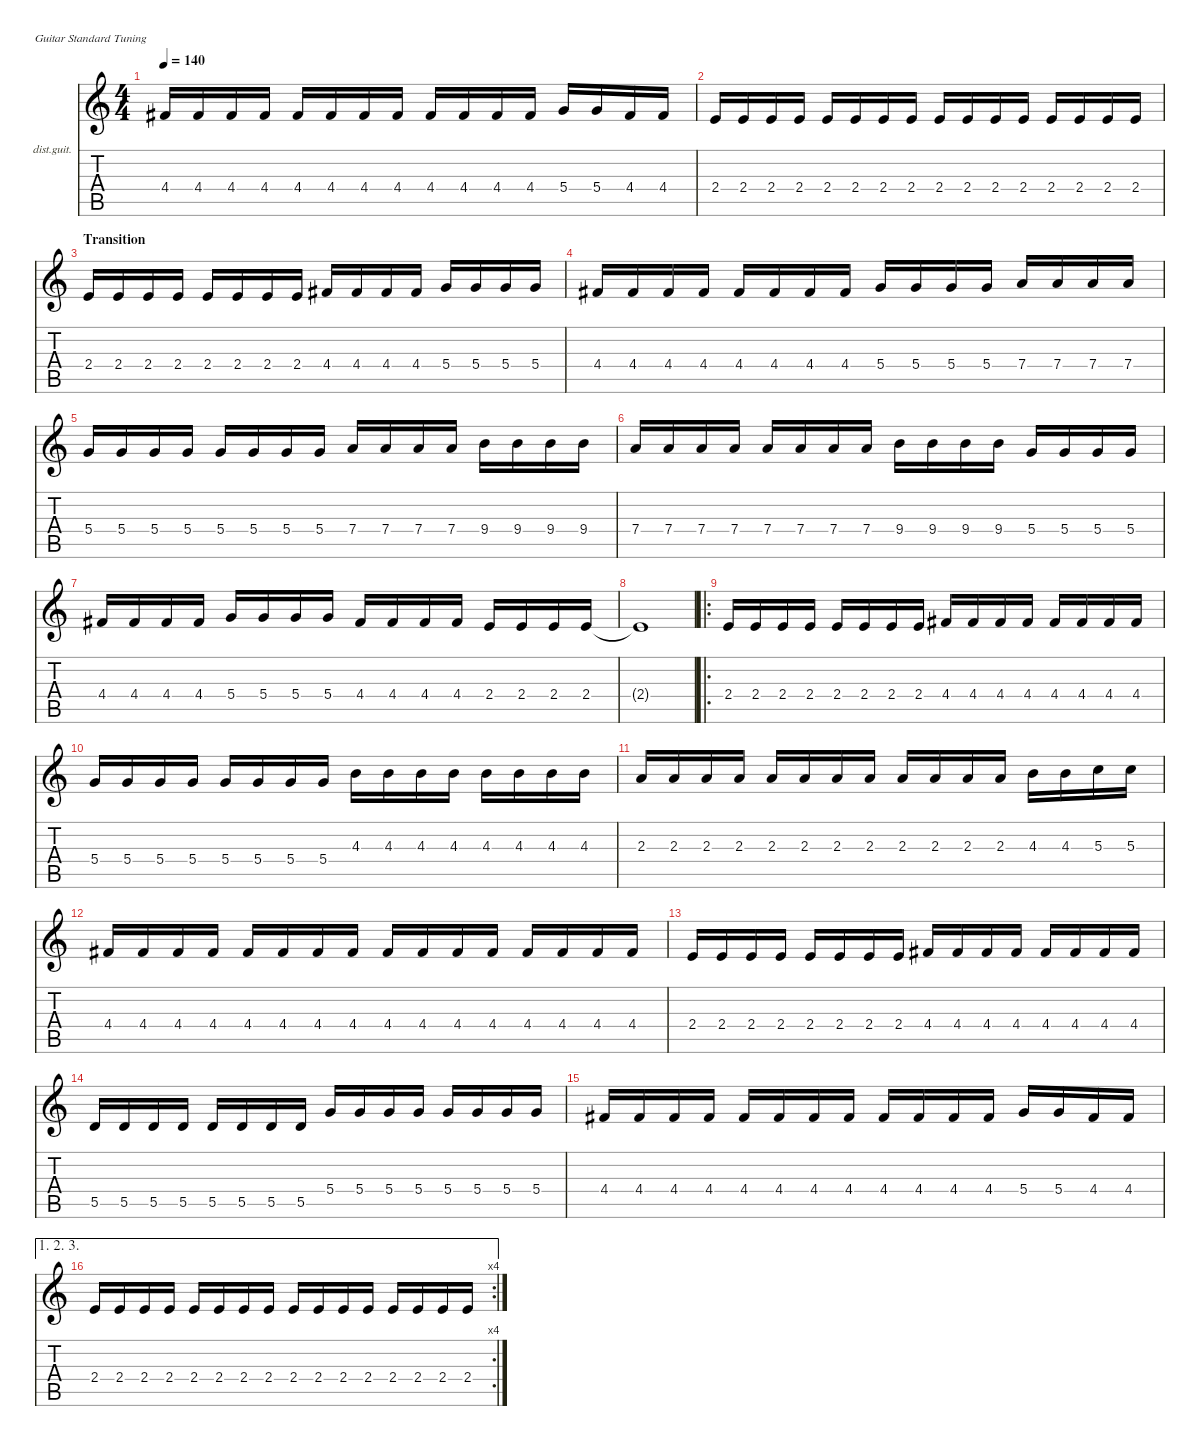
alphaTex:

\defaultSystemsLayout 4
\hideDynamics
\bracketExtendMode nobrackets
\firstSystemTrackNameOrientation horizontal
\otherSystemsTrackNameOrientation horizontal
\track ("Lead Guitar" "dist.guit.") {instrument distortionguitar}
\staff {score tabs}
\tuning (E4 B3 G3 D3 A2 E2)
\ts (4 4)
\tempo 140
\clef g2
\ks c
4.4{acc #}.16{dy mf} 4.4{acc #}.16 4.4{acc #}.16 4.4{acc #}.16 4.4{acc #}.16 4.4{acc #}.16 4.4{acc #}.16 4.4{acc #}.16 4.4{acc #}.16 4.4{acc #}.16 4.4{acc #}.16 4.4{acc #}.16 5.4.16 5.4.16 4.4{acc #}.16 4.4{acc #}.16 |
2.4.16 2.4.16 2.4.16 2.4.16 2.4.16 2.4.16 2.4.16 2.4.16 2.4.16 2.4.16 2.4.16 2.4.16 2.4.16 2.4.16 2.4.16 2.4.16 |
\section ("" "Transition")
2.4.16 2.4.16 2.4.16 2.4.16 2.4.16 2.4.16 2.4.16 2.4.16 4.4{acc #}.16 4.4{acc #}.16 4.4{acc #}.16 4.4{acc #}.16 5.4.16 5.4.16 5.4.16 5.4.16 |
4.4{acc #}.16 4.4{acc #}.16 4.4{acc #}.16 4.4{acc #}.16 4.4{acc #}.16 4.4{acc #}.16 4.4{acc #}.16 4.4{acc #}.16 5.4.16 5.4.16 5.4.16 5.4.16 7.4.16 7.4.16 7.4.16 7.4.16 |
5.4.16 5.4.16 5.4.16 5.4.16 5.4.16 5.4.16 5.4.16 5.4.16 7.4.16 7.4.16 7.4.16 7.4.16 9.4.16 9.4.16 9.4.16 9.4.16 |
7.4.16 7.4.16 7.4.16 7.4.16 7.4.16 7.4.16 7.4.16 7.4.16 9.4.16 9.4.16 9.4.16 9.4.16 5.4.16 5.4.16 5.4.16 5.4.16 |
4.4{acc #}.16 4.4{acc #}.16 4.4{acc #}.16 4.4{acc #}.16 5.4.16 5.4.16 5.4.16 5.4.16 4.4{acc #}.16 4.4{acc #}.16 4.4{acc #}.16 4.4{acc #}.16 2.4.16 2.4.16 2.4.16 2.4.16 |
2.4{t}.1 |
\ro
2.4.16 2.4.16 2.4.16 2.4.16 2.4.16 2.4.16 2.4.16 2.4.16 4.4{acc #}.16 4.4{acc #}.16 4.4{acc #}.16 4.4{acc #}.16 4.4{acc #}.16 4.4{acc #}.16 4.4{acc #}.16 4.4{acc #}.16 |
5.4.16 5.4.16 5.4.16 5.4.16 5.4.16 5.4.16 5.4.16 5.4.16 4.3.16 4.3.16 4.3.16 4.3.16 4.3.16 4.3.16 4.3.16 4.3.16 |
2.3.16 2.3.16 2.3.16 2.3.16 2.3.16 2.3.16 2.3.16 2.3.16 2.3.16 2.3.16 2.3.16 2.3.16 4.3.16 4.3.16 5.3.16 5.3.16 |
4.4{acc #}.16 4.4{acc #}.16 4.4{acc #}.16 4.4{acc #}.16 4.4{acc #}.16 4.4{acc #}.16 4.4{acc #}.16 4.4{acc #}.16 4.4{acc #}.16 4.4{acc #}.16 4.4{acc #}.16 4.4{acc #}.16 4.4{acc #}.16 4.4{acc #}.16 4.4{acc #}.16 4.4{acc #}.16 |
2.4.16 2.4.16 2.4.16 2.4.16 2.4.16 2.4.16 2.4.16 2.4.16 4.4{acc #}.16 4.4{acc #}.16 4.4{acc #}.16 4.4{acc #}.16 4.4{acc #}.16 4.4{acc #}.16 4.4{acc #}.16 4.4{acc #}.16 |
5.5.16 5.5.16 5.5.16 5.5.16 5.5.16 5.5.16 5.5.16 5.5.16 5.4.16 5.4.16 5.4.16 5.4.16 5.4.16 5.4.16 5.4.16 5.4.16 |
4.4{acc #}.16 4.4{acc #}.16 4.4{acc #}.16 4.4{acc #}.16 4.4{acc #}.16 4.4{acc #}.16 4.4{acc #}.16 4.4{acc #}.16 4.4{acc #}.16 4.4{acc #}.16 4.4{acc #}.16 4.4{acc #}.16 5.4.16 5.4.16 4.4{acc #}.16 4.4{acc #}.16 |
\ae (1 2 3)
\rc 4
2.4.16 2.4.16 2.4.16 2.4.16 2.4.16 2.4.16 2.4.16 2.4.16 2.4.16 2.4.16 2.4.16 2.4.16 2.4.16 2.4.16 2.4.16 2.4.16
